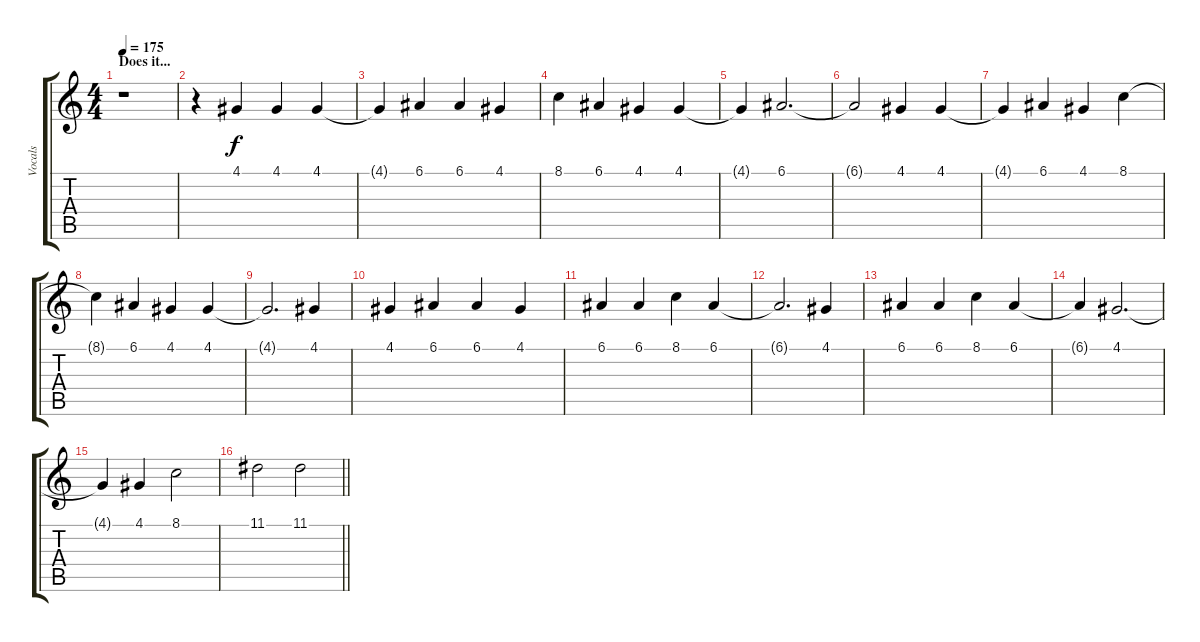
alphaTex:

\track ("Vocals" "Vocals") {instrument voiceoohs}
\staff {score tabs}
\tuning (E4 B3 G3 D3 A2 D2) {hide}
\ts (4 4)
\section ("" "Does it...")
\tempo 175
\clef g2
\ks c
r.1{dy f} |
r.4 4.1.4 4.1.4 4.1.4 |
4.1{t}.4 6.1.4 6.1.4 4.1.4 |
8.1.4 6.1.4 4.1.4 4.1.4 |
4.1{t}.4 6.1.2{d} |
6.1{t}.2 4.1.4 4.1.4 |
4.1{t}.4 6.1.4 4.1.4 8.1.4 |
8.1{t}.4 6.1.4 4.1.4 4.1.4 |
4.1{t}.2{d} 4.1.4 |
4.1.4 6.1.4 6.1.4 4.1.4 |
6.1.4 6.1.4 8.1.4 6.1.4 |
6.1{t}.2{d} 4.1.4 |
6.1.4 6.1.4 8.1.4 6.1.4 |
6.1{t}.4 4.1.2{d} |
4.1{t}.4 4.1.4 8.1.2 |
\barLineRight lightlight
11.1.2 11.1.2
